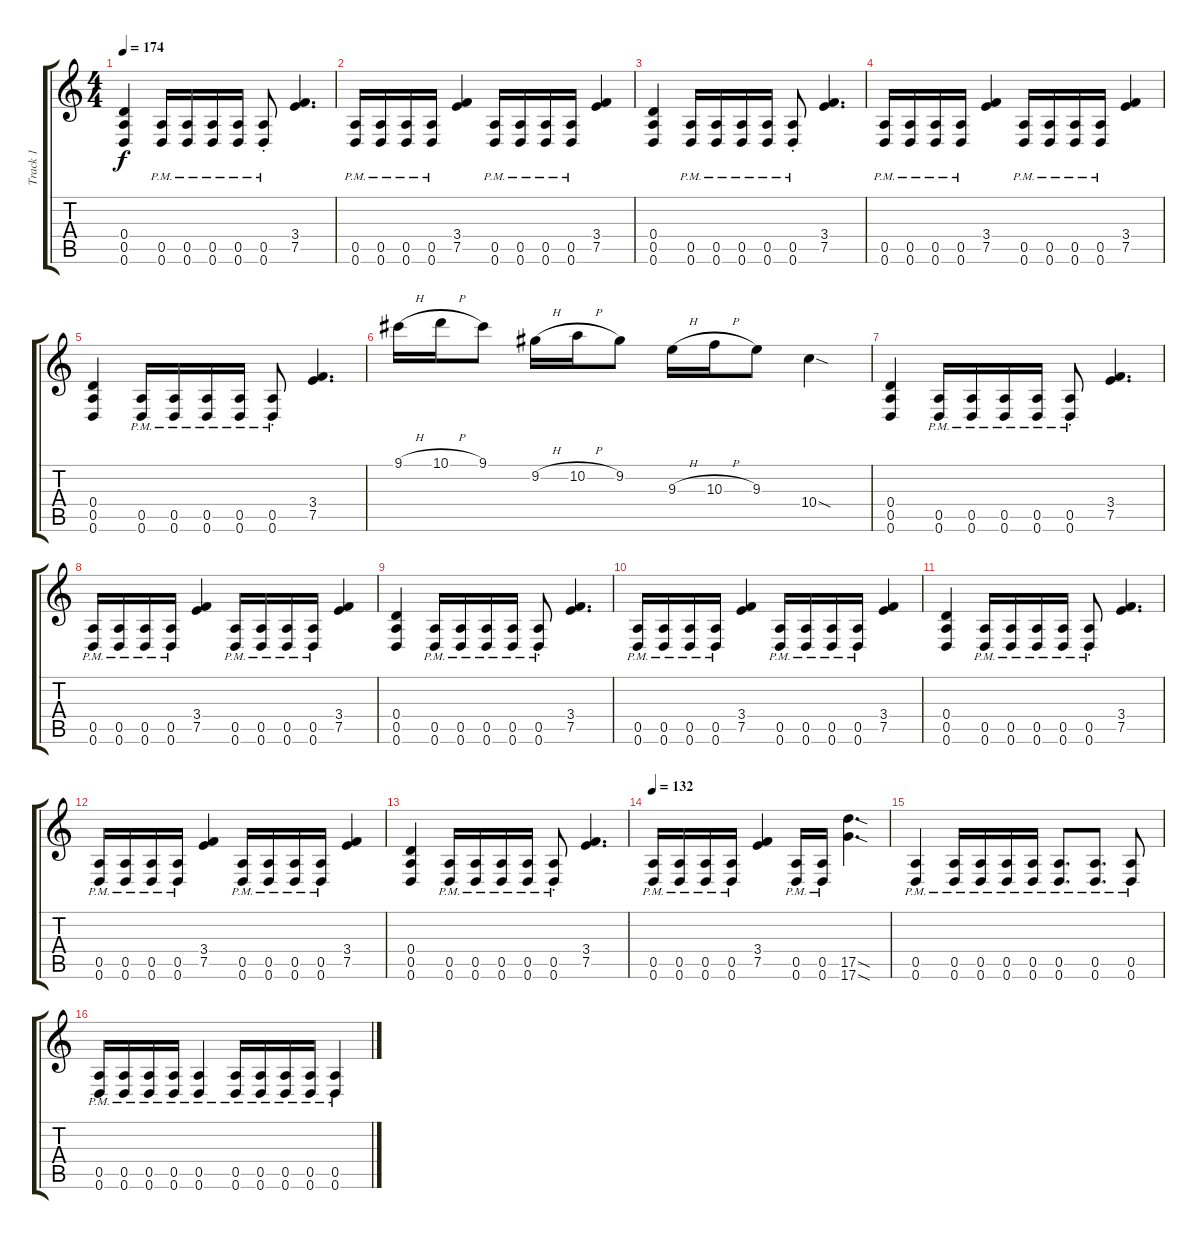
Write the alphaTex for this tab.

\track ("Track 1" "Track 1") {instrument distortionguitar}
\staff {score tabs}
\tuning (E4 B3 G3 D3 A2 D2) {hide}
\ts (4 4)
\tempo 174
\clef g2
\ks c
(0.4 0.5 0.6).4{dy f} (0.5{pm} 0.6{pm}).16 (0.5{pm} 0.6{pm}).16 (0.5{pm} 0.6{pm}).16 (0.5{pm} 0.6{pm}).16 (0.5{pm st} 0.6{pm st}).8 (3.4 7.5).4{d} |
(0.5{pm} 0.6{pm}).16 (0.5{pm} 0.6{pm}).16 (0.5{pm} 0.6{pm}).16 (0.5{pm} 0.6{pm}).16 (3.4 7.5).4 (0.5{pm} 0.6{pm}).16 (0.5{pm} 0.6{pm}).16 (0.5{pm} 0.6{pm}).16 (0.5{pm} 0.6{pm}).16 (3.4 7.5).4 |
(0.4 0.5 0.6).4 (0.5{pm} 0.6{pm}).16 (0.5{pm} 0.6{pm}).16 (0.5{pm} 0.6{pm}).16 (0.5{pm} 0.6{pm}).16 (0.5{pm st} 0.6{pm st}).8 (3.4 7.5).4{d} |
(0.5{pm} 0.6{pm}).16 (0.5{pm} 0.6{pm}).16 (0.5{pm} 0.6{pm}).16 (0.5{pm} 0.6{pm}).16 (3.4 7.5).4 (0.5{pm} 0.6{pm}).16 (0.5{pm} 0.6{pm}).16 (0.5{pm} 0.6{pm}).16 (0.5{pm} 0.6{pm}).16 (3.4 7.5).4 |
(0.4 0.5 0.6).4 (0.5{pm} 0.6{pm}).16 (0.5{pm} 0.6{pm}).16 (0.5{pm} 0.6{pm}).16 (0.5{pm} 0.6{pm}).16 (0.5{pm st} 0.6{pm st}).8 (3.4 7.5).4{d} |
9.1{h}.16 10.1{h}.16 9.1.8 9.2{h}.16 10.2{h}.16 9.2.8 9.3{h}.16 10.3{h}.16 9.3.8 10.4{sod}.4 |
(0.4 0.5 0.6).4 (0.5{pm} 0.6{pm}).16 (0.5{pm} 0.6{pm}).16 (0.5{pm} 0.6{pm}).16 (0.5{pm} 0.6{pm}).16 (0.5{pm st} 0.6{pm st}).8 (3.4 7.5).4{d} |
(0.5{pm} 0.6{pm}).16 (0.5{pm} 0.6{pm}).16 (0.5{pm} 0.6{pm}).16 (0.5{pm} 0.6{pm}).16 (3.4 7.5).4 (0.5{pm} 0.6{pm}).16 (0.5{pm} 0.6{pm}).16 (0.5{pm} 0.6{pm}).16 (0.5{pm} 0.6{pm}).16 (3.4 7.5).4 |
(0.4 0.5 0.6).4 (0.5{pm} 0.6{pm}).16 (0.5{pm} 0.6{pm}).16 (0.5{pm} 0.6{pm}).16 (0.5{pm} 0.6{pm}).16 (0.5{pm st} 0.6{pm st}).8 (3.4 7.5).4{d} |
(0.5{pm} 0.6{pm}).16 (0.5{pm} 0.6{pm}).16 (0.5{pm} 0.6{pm}).16 (0.5{pm} 0.6{pm}).16 (3.4 7.5).4 (0.5{pm} 0.6{pm}).16 (0.5{pm} 0.6{pm}).16 (0.5{pm} 0.6{pm}).16 (0.5{pm} 0.6{pm}).16 (3.4 7.5).4 |
(0.4 0.5 0.6).4 (0.5{pm} 0.6{pm}).16 (0.5{pm} 0.6{pm}).16 (0.5{pm} 0.6{pm}).16 (0.5{pm} 0.6{pm}).16 (0.5{pm st} 0.6{pm st}).8 (3.4 7.5).4{d} |
(0.5{pm} 0.6{pm}).16 (0.5{pm} 0.6{pm}).16 (0.5{pm} 0.6{pm}).16 (0.5{pm} 0.6{pm}).16 (3.4 7.5).4 (0.5{pm} 0.6{pm}).16 (0.5{pm} 0.6{pm}).16 (0.5{pm} 0.6{pm}).16 (0.5{pm} 0.6{pm}).16 (3.4 7.5).4 |
(0.4 0.5 0.6).4 (0.5{pm} 0.6{pm}).16 (0.5{pm} 0.6{pm}).16 (0.5{pm} 0.6{pm}).16 (0.5{pm} 0.6{pm}).16 (0.5{pm st} 0.6{pm st}).8 (3.4 7.5).4{d} |
\tempo 132
(0.5{pm} 0.6{pm}).16 (0.5{pm} 0.6{pm}).16 (0.5{pm} 0.6{pm}).16 (0.5{pm} 0.6{pm}).16 (3.4 7.5).4 (0.5{pm} 0.6{pm}).16 (0.5{pm} 0.6{pm}).16 (17.5{sod} 17.6{sod}).4{d} |
(0.5{pm} 0.6{pm}).4 (0.5{pm} 0.6{pm}).16 (0.5{pm} 0.6{pm}).16 (0.5{pm} 0.6{pm}).16 (0.5{pm} 0.6{pm}).16 (0.5{pm} 0.6{pm}).8{d} (0.5{pm} 0.6{pm}).8{d} (0.5{pm} 0.6{pm}).8 |
(0.5{pm} 0.6{pm}).16 (0.5{pm} 0.6{pm}).16 (0.5{pm} 0.6{pm}).16 (0.5{pm} 0.6{pm}).16 (0.5{pm} 0.6{pm}).4 (0.5{pm} 0.6{pm}).16 (0.5{pm} 0.6{pm}).16 (0.5{pm} 0.6{pm}).16 (0.5{pm} 0.6{pm}).16 (0.5{pm} 0.6{pm}).4
